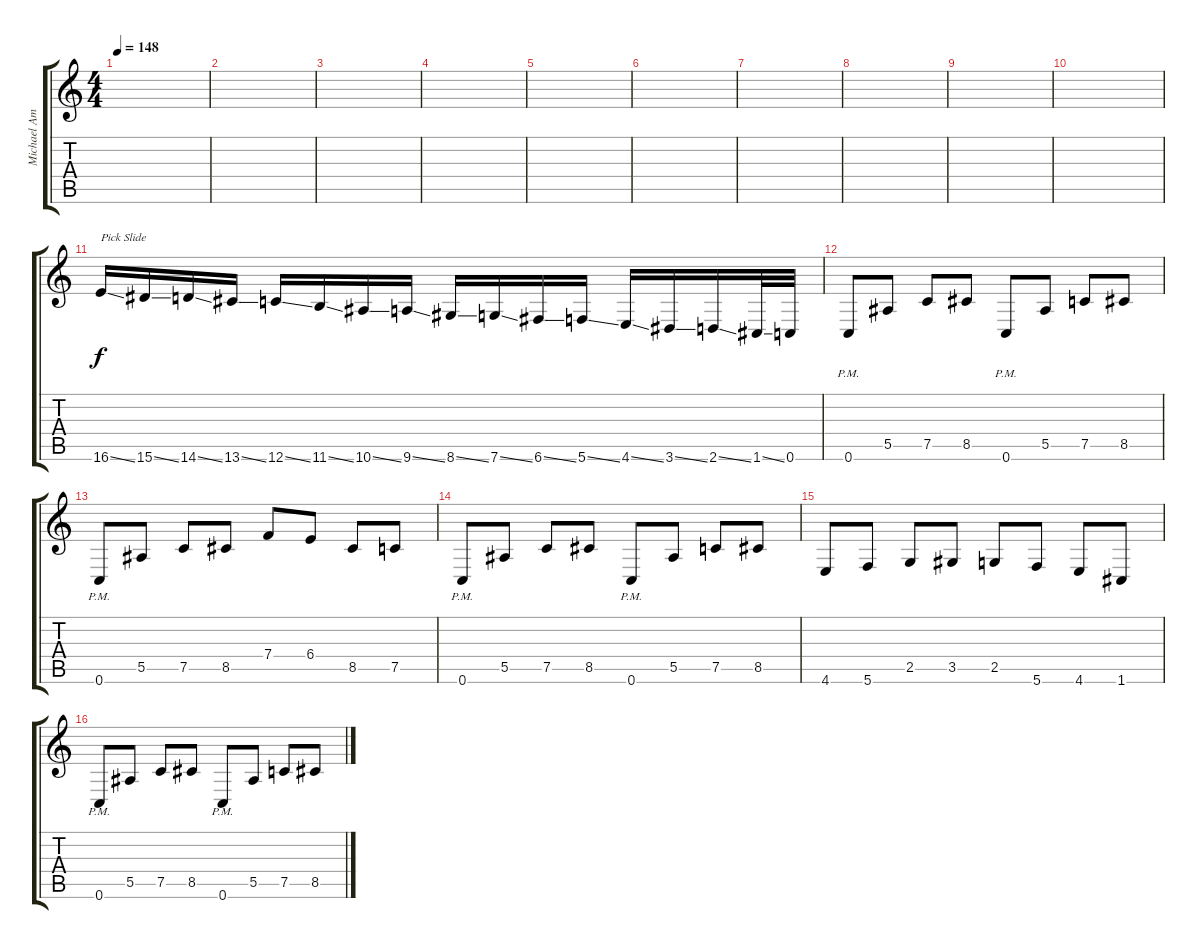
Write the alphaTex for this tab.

\track ("Michael Amott (Lead Guitar)" "Michael Am") {instrument distortionguitar}
\staff {score tabs}
\tuning (C4 G3 Eb3 Bb2 F2 C2) {hide}
\ts (4 4)
\tempo 148
\clef g2
\ks c
|
|
|
|
|
|
|
|
|
|
16.6{ss}.16{txt "Pick Slide" instrument guitarfretnoise} 15.6{ss}.16 14.6{ss}.16 13.6{ss}.16 12.6{ss}.16 11.6{ss}.16 10.6{ss}.16 9.6{ss}.16 8.6{ss}.16 7.6{ss}.16 6.6{ss}.16 5.6{ss}.16 4.6{ss}.16 3.6{ss}.16 2.6{ss}.16 1.6{ss}.32 0.6.32 |
0.6{pm}.8{instrument distortionguitar} 5.5.8 7.5.8 8.5.8 0.6{pm}.8 5.5.8 7.5.8 8.5.8 |
0.6{pm}.8 5.5.8 7.5.8 8.5.8 7.4.8 6.4.8 8.5.8 7.5.8 |
0.6{pm}.8{instrument distortionguitar} 5.5.8 7.5.8 8.5.8 0.6{pm}.8 5.5.8 7.5.8 8.5.8 |
4.6.8 5.6.8 2.5.8 3.5.8 2.5.8 5.6.8 4.6.8 1.6.8 |
0.6{pm}.8 5.5.8 7.5.8 8.5.8 0.6{pm}.8 5.5.8 7.5.8 8.5.8
